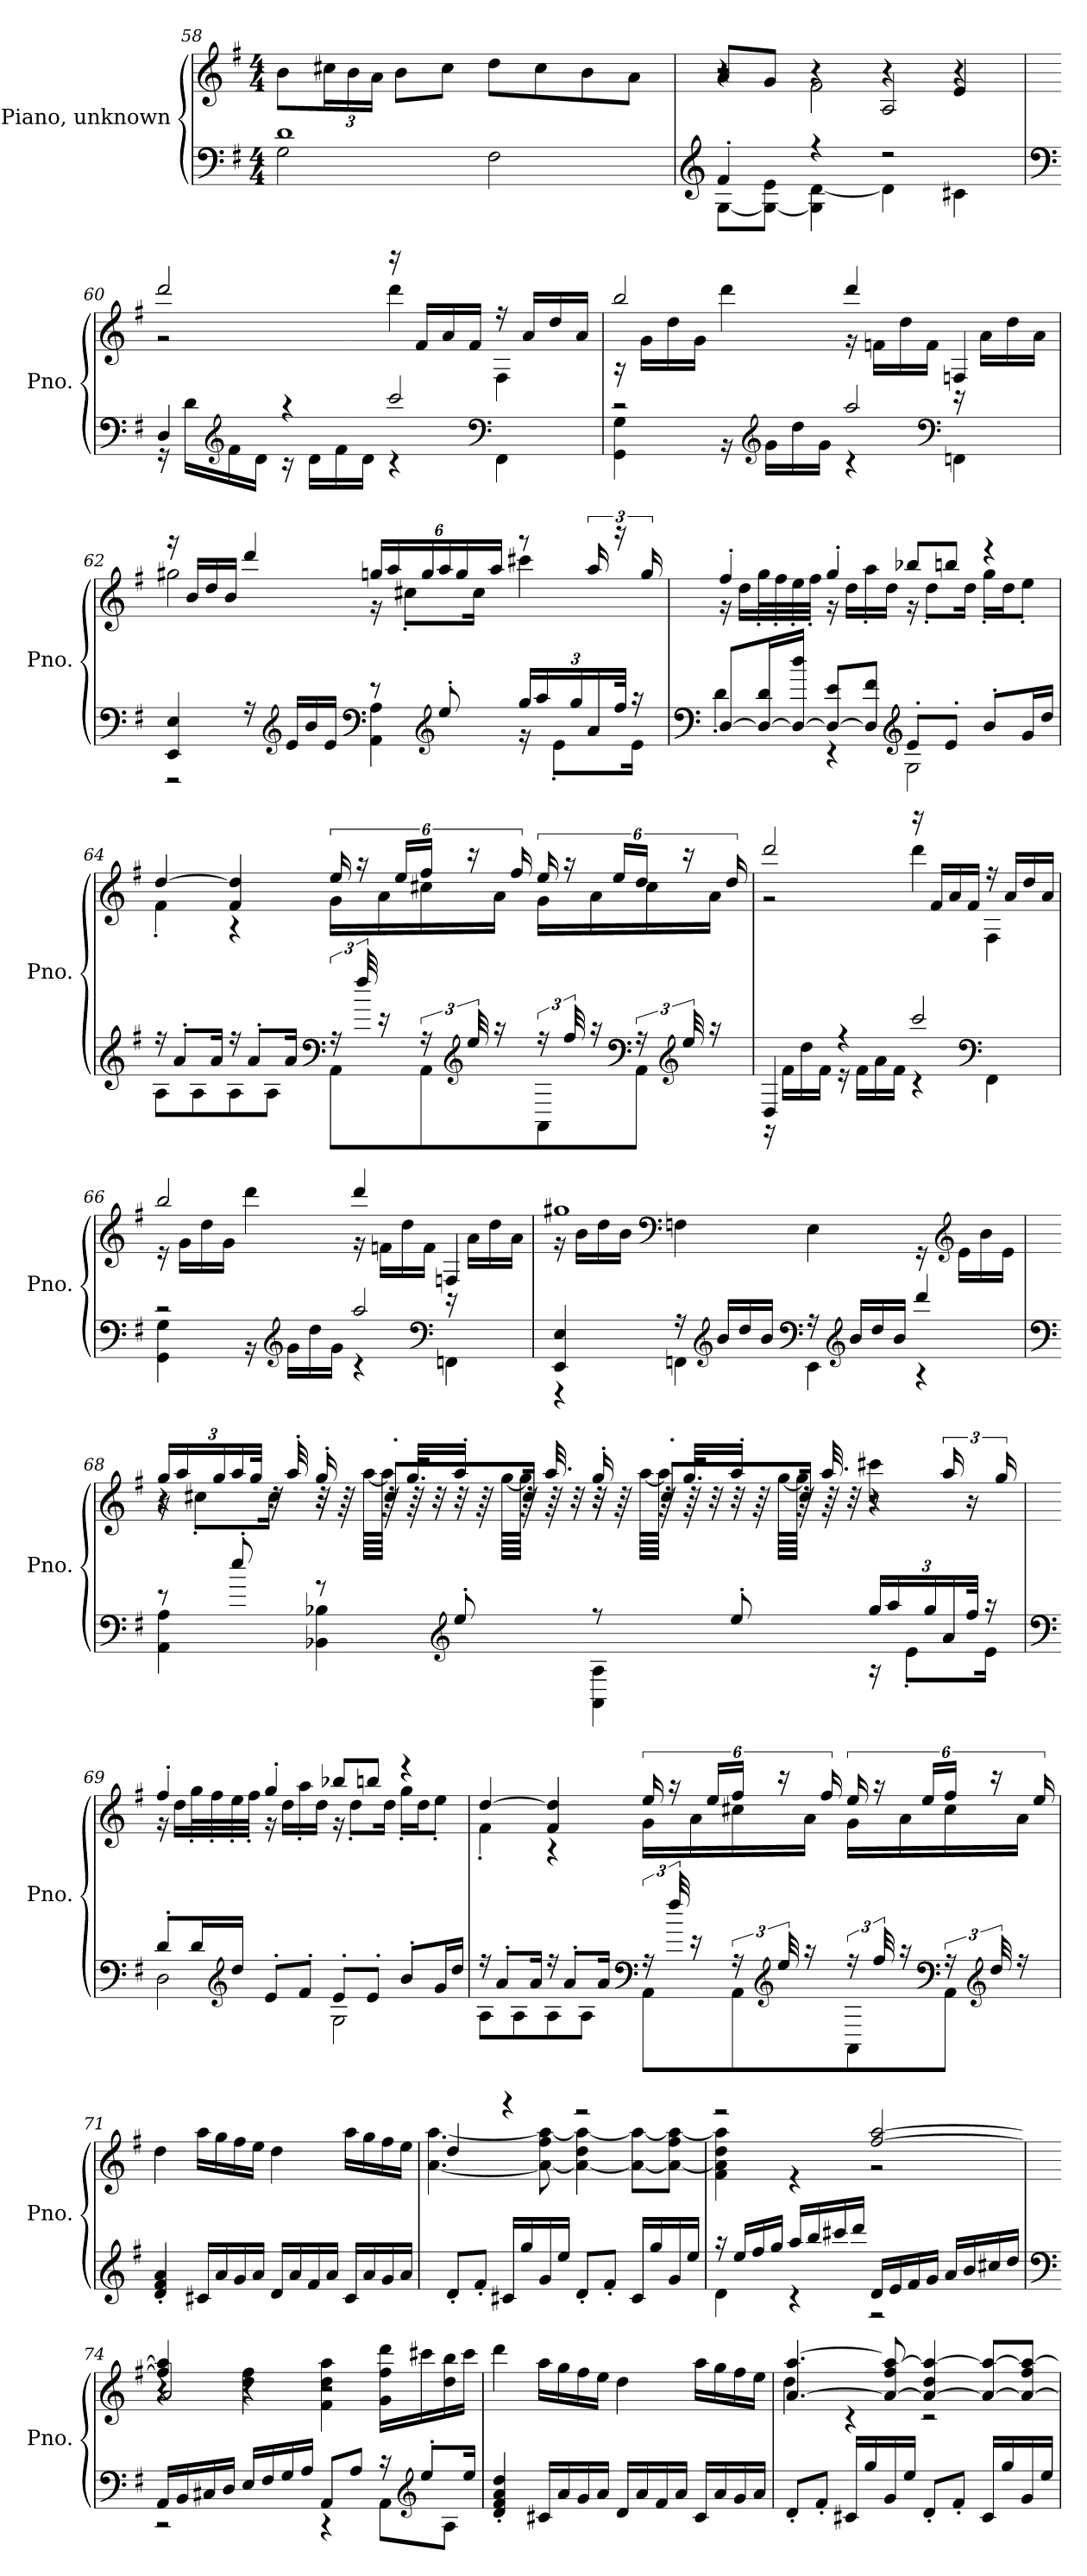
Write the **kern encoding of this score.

**kern	**kern
*part1	*part1
*staff2	*staff1
*I"Piano, unknown	*
*I'Pno.	*
*clefF4	*clefG2
*k[f#]	*k[f#]
*M4/4	*M4/4
=58	=58
*^	*
1d	2G\	8b\L
*	*	*Xbrackettup
.	.	24cc#X\L
.	.	24b\
.	.	24a\JJ
.	.	8b\L
.	.	8cc#\J
.	2F#\	8dd\L
.	.	8cc#\
.	.	8b\
.	.	8a\J
=59	=59	=59
*clefG2	*	*
*	*	*^
*	*	*	*^
4f#'/	[8G\L	8a/L	4r	2r
.	8G\_ 8e\J	8g/J	.	.
4r	4G\] [4d\	4r	2f#\	.
2r	4d\]	4r	.	2A/
.	4c#X\	4e/	4r	.
*	*	*v	*v	*v
!!LO:LB:g=z
=60	=60	=60
*clefF4	*	*
*	*	*^
4D/	16r	2ddd/	2r
.	16d\LL	.	.
*clefG2	*	*	*
.	16f#\	.	.
.	16d\JJ	.	.
4r	16r	.	.
.	16d\LL	.	.
.	16f#\	.	.
.	16d\JJ	.	.
2ccc/	4r	16r	4ddd\
.	.	16f#/LL	.
.	.	16a/	.
.	.	16f#/JJ	.
*clefF4	*	*	*
.	4FF#\	16r	4F#\
.	.	16a/LL	.
.	.	16dd/	.
.	.	16a/JJ	.
=61	=61	=61	=61
2r	4GG\ 4G\	2bb/	16r
.	.	.	16g\LL
.	.	.	16dd\
.	.	.	16g\JJ
.	16r	.	4ddd\
*clefG2	*	*	*
.	16g\LL	.	.
.	16dd\	.	.
.	16g\JJ	.	.
2aa/	4r	4ddd/	16r
.	.	.	16fn\LL
.	.	.	16dd\
.	.	.	16f\JJ
*clefF4	*	*	*
.	4FFn\	4Fn/	16r
.	.	.	16a\LL
.	.	.	16dd\
.	.	.	16a\JJ
!!LO:LB:g=z	!!
=62	=62	=62	=62
4EE/ 4E/	2r	16r	2gg#X\
.	.	16b/LL	.
.	.	16dd/	.
.	.	16b/JJ	.
16r	.	4ddd/	.
*clefG2	*	*	*
16e/LL	.	.	.
16b/	.	.	.
16e/JJ	.	.	.
*clefF4	*	*	*
8r	4AA\ 4A\	24ggn/LL	16r
.	.	24aa/	.
.	.	.	8cc#X'\L
.	.	24gg/	.
*clefG2	*	*	*
8ee'/	.	24aa/	.
.	.	24gg/	.
.	.	.	16cc#\Jk
.	.	24aa/JJ	.
*Xbrackettup	*	*	*
24gg/LL	16r	8r	4ccc#X\
24aa/	.	.	.
.	8e'\L	.	.
24gg/	.	.	.
*	*	*brackettup	*
24a/	.	24aa/	.
48ff#/JJk	.	24r	.
16r	16e\Jk	.	.
.	.	24gg/	.
!!LO:LB:g=z	!!
=63	=63	=63	=63
*clefF4	*	*	*
[8D/L	4d'\	4ff#'/	16r
.	.	.	16dd\LL
16D/_ 16d/L	.	.	32gg'\L
.	.	.	32ff#'\
16D/_ 16dd/JJ	.	.	32ee'\
.	.	.	32ff#'\JJJ
8D/_ 8e/L	4r	4gg'/	16r
.	.	.	16dd\LL
8D/] 8f#/J	.	.	16aa'\
.	.	.	16dd\JJ
*clefG2	*	*	*
8e'/L	2G\	8bb-X/L	16r
.	.	.	8dd'\L
8e'/J	.	8bbn/J	.
.	.	.	16dd\Jk
8b'/L	.	4r	16gg'\LL
.	.	.	16dd\J
16g/L	.	.	8ee'\J
16dd/JJ	.	.	.
!!LO:LB:g=z	!!
=64	=64	=64	=64
16r	8A\L	[4dd/	4f#'\
8a'/L	.	.	.
.	8A\	.	.
16a/Jk	.	.	.
16r	8A\	4f#/ 4dd/]	4r
8a'/L	.	.	.
.	8A\J	.	.
16a/Jk	.	.	.
*clefF4	*	*	*
*brackettup	*	*	*
24r	8AA\L	24ee/	16g\LL
48ff#/	.	24r	.
16r	.	.	16a\
.	.	24ee/LL	.
24r	8AA\	24ff#/JJ	16cc#X\
*clefG2	*	*	*
48ee/	.	24r	.
16r	.	.	16a\JJ
.	.	24ff#/	.
24r	8AA\	24ee/	16g\LL
48ff#/	.	24r	.
16r	.	.	16a\
.	.	24ee/LL	.
*clefF4	*	*	*
24r	8AA\J	24dd/JJ	16cc#\
*clefG2	*	*	*
48ee/	.	24r	.
16r	.	.	16a\JJ
.	.	24dd/	.
!!LO:LB:g=z	!!
=65	=65	=65	=65
4D/	16r	2ddd/	2r
.	16f#\LL	.	.
.	16dd\	.	.
.	16f#\JJ	.	.
4r	16r	.	.
.	16f#\LL	.	.
.	16a\	.	.
.	16f#\JJ	.	.
2ccc/	4r	16r	4ddd\
.	.	16f#/LL	.
.	.	16a/	.
.	.	16f#/JJ	.
*clefF4	*	*	*
.	4FF#\	16r	4F#\
.	.	16a/LL	.
.	.	16dd/	.
.	.	16a/JJ	.
=66	=66	=66	=66
2r	4GG\ 4G\	2bb/	16r
.	.	.	16g\LL
.	.	.	16dd\
.	.	.	16g\JJ
.	16r	.	4ddd\
*clefG2	*	*	*
.	16g\LL	.	.
.	16dd\	.	.
.	16g\JJ	.	.
2aa/	4r	4ddd/	16r
.	.	.	16fn\LL
.	.	.	16dd\
.	.	.	16f\JJ
*clefF4	*	*	*
.	4FFn\	4Fn/	16r
.	.	.	16a\LL
.	.	.	16dd\
.	.	.	16a\JJ
!!LO:PB:g=z	!!
=67	=67	=67	=67
4EE/ 4E/	4r	1gg#X	16r
.	.	.	16b\LL
.	.	.	16dd\
.	.	.	16b\JJ
*	*	*clefF4	*
16r	4FFn\	.	4Fn\
*clefG2	*	*	*
16b/LL	.	.	.
16dd/	.	.	.
16b/JJ	.	.	.
*clefF4	*	*	*
16r	4EE\	.	4E\
*clefG2	*	*	*
16b/LL	.	.	.
16dd/	.	.	.
16b/JJ	.	.	.
4ddd/	4r	.	16r
*	*	*clefG2	*
.	.	.	16e\LL
.	.	.	16b\
.	.	.	16e\JJ
*	*	*v	*v
!!LO:LB:g=z
=68	=68	=68
*clefF4	*	*
*	*	*Xbrackettup
*	*	*^
*	*	*	*^
8r	4AA\ 4A\	24gg/LL	16r	4r
.	.	24aa/	.	.
.	.	.	8cc#X'\L	.
.	.	24gg/	.	.
8ee'/	.	24aa/	.	.
.	.	48gg/JJk	.	.
.	.	32r	16cc#\Jk	.
.	.	32aa'/	.	.
8r	4BB-X\ 4B-X\	16gg'/	32r	16r
.	.	.	64r	.
.	.	.	[64aa\LLLL	.
.	.	64r	64aa\JJJJ]	8cc#'/L
.	.	32.gg/KLL	64r	.
.	.	.	32r	.
*clefG2	*	*	*	*
8ee'/	.	16aa'/JJ	32r	.
.	.	.	64r	.
.	.	.	[64gg\LLLL	.
.	.	64r	64gg\JJJJ]	16cc#/Jk
.	.	32.aa/	64r	.
.	.	.	32r	.
8r	4AA\ 4A\	16gg'/	32r	16r
.	.	.	64r	.
.	.	.	[64aa\LLLL	.
.	.	64r	64aa\JJJJ]	8cc#'/L
.	.	32.gg/KLL	64r	.
.	.	.	32r	.
8ee'/	.	16aa'/JJ	32r	.
.	.	.	64r	.
.	.	.	[64gg\LLLL	.
.	.	64r	64gg\JJJJ]	16cc#/Jk
.	.	32.aa/	64r	.
.	.	.	32r	.
*Xbrackettup	*	*	*	*
24gg/LL	16r	8r	4ccc#X\	4r
24aa/	.	.	.	.
.	8e'\L	.	.	.
24gg/	.	.	.	.
*	*	*brackettup	*	*
24a/	.	24aa/	.	.
48ff#/JJk	.	24r	.	.
16r	16e\Jk	.	.	.
.	.	24gg/	.	.
*	*	*v	*v	*v
!!LO:LB:g=z
=69	=69	=69
*clefF4	*	*
*	*	*^
8d'/L	2D\	4ff#'/	16r
.	.	.	16dd\LL
16d/L	.	.	32gg'\L
.	.	.	32ff#'\
*clefG2	*	*	*
16dd/JJ	.	.	32ee'\
.	.	.	32ff#'\JJJ
8e'/L	.	4gg'/	16r
.	.	.	16dd\LL
8f#'/J	.	.	16aa'\
.	.	.	16dd\JJ
8e'/L	2G\	8bb-X/L	16r
.	.	.	8dd'\L
8e'/J	.	8bbn/J	.
.	.	.	16dd\Jk
8b'/L	.	4r	16gg'\LL
.	.	.	16dd\J
16g/L	.	.	8ee'\J
16dd/JJ	.	.	.
!!LO:LB:g=z	!!
=70	=70	=70	=70
16r	8A\L	[4dd/	4f#'\
8a'/L	.	.	.
.	8A\	.	.
16a/Jk	.	.	.
16r	8A\	4f#/ 4dd/]	4r
8a'/L	.	.	.
.	8A\J	.	.
16a/Jk	.	.	.
*clefF4	*	*	*
*brackettup	*	*	*
24r	8AA\L	24ee/	16g\LL
48ff#/	.	24r	.
16r	.	.	16a\
.	.	24ee/LL	.
24r	8AA\	24ff#/JJ	16cc#X\
*clefG2	*	*	*
48ee/	.	24r	.
16r	.	.	16a\JJ
.	.	24ff#/	.
24r	8AA\	24ee/	16g\LL
48ff#/	.	24r	.
16r	.	.	16a\
.	.	24ee/LL	.
*clefF4	*	*	*
24r	8AA\J	24ff#/JJ	16cc#\
*clefG2	*	*	*
48dd/	.	24r	.
16r	.	.	16a\JJ
.	.	24ee/	.
*v	*v	*	*
*	*v	*v
!!LO:LB:g=z
=71	=71
4d/' 4f#/' 4a/'	4dd\
16c#X/LL	16aa\LL
16a/	16gg\
16g/	16ff#\
16a/JJ	16ee\JJ
16d/LL	4dd\
16a/	.
16f#/	.
16a/JJ	.
16c#/LL	16aa\LL
16a/	16gg\
16g/	16ff#\
16a/JJ	16ee\JJ
=72	=72
*	*^
8d'/L	4dd/	[4.a\ [4.aa\
8f#'/J	.	.
16c#X/LL	4r	.
16gg/	.	.
16g/	.	8a\_ 8ff#\ 8aa\_
16ee/JJ	.	.
8d'/L	2r	4a\_ 4dd\ 4aa\_
8f#'/J	.	.
16c#/LL	.	8a\_ 8aa\_L
16gg/	.	.
16g/	.	8a\_ 8ff#\ 8aa\_J
16ee/JJ	.	.
=73	=73	=73
*^	*	*
16r	4d\	2r	4f#\ 4a\] 4dd\ 4aa\]
16ee/LL	.	.	.
16ff#/	.	.	.
16gg/JJ	.	.	.
16aa/LL	4r	.	4r
16bb/	.	.	.
16ccc#X/	.	.	.
16ddd/JJ	.	.	.
16d/LL	2r	[2ff#/ [2aa/	2r
16e/	.	.	.
16f#/	.	.	.
16g/JJ	.	.	.
16a/LL	.	.	.
16b/	.	.	.
16cc#X/	.	.	.
16dd/JJ	.	.	.
*	*	*v	*v
!!LO:LB:g=z
=74	=74	=74
*clefF4	*	*
*	*	*^
*	*	*	*^
16AA/LL	2r	4ff#/] 4aa/]	4r	2a/
16BB/	.	.	.	.
16C#X/	.	.	.	.
16D/JJ	.	.	.	.
16E/LL	.	4r	4dd\ 4ff#\	.
16F#/	.	.	.	.
16G/	.	.	.	.
16A/JJ	.	.	.	.
8AA/L	4r	2r	4f#\ 4dd\ 4aa\	2r
8A/J	.	.	.	.
16r	8AA\L	.	16g\ 16ff#\ 16ddd\LL	.
*clefG2	*	*	*	*
8ee'/L	.	.	16ccc#X\	.
.	8A\J	.	16dd\ 16bb\	.
16ee/Jk	.	.	16ccc#\JJ	.
*v	*v	*	*	*
*	*v	*v	*v
=75	=75
4d/' 4f#/' 4a/' 4dd/'	4ddd\
16c#X/LL	16aa\LL
16a/	16gg\
16g/	16ff#\
16a/JJ	16ee\JJ
16d/LL	4dd\
16a/	.
16f#/	.
16a/JJ	.
16c#/LL	16aa\LL
16a/	16gg\
16g/	16ff#\
16a/JJ	16ee\JJ
=76	=76
*	*^
8d'/L	[4.a/ [4.aa/	4dd\
8f#'/J	.	.
16c#X/LL	.	4r
16gg/	.	.
16g/	8a/_ 8ff#/ 8aa/_	.
16ee/JJ	.	.
8d'/L	4a/_ 4dd/ 4aa/_	2r
8f#'/J	.	.
16c#/LL	8a/_ 8aa/_L	.
16gg/	.	.
16g/	8a/_ 8ff#/ 8aa/_J	.
16ee/JJ	.	.
*	*v	*v
=	=
*-	*-
